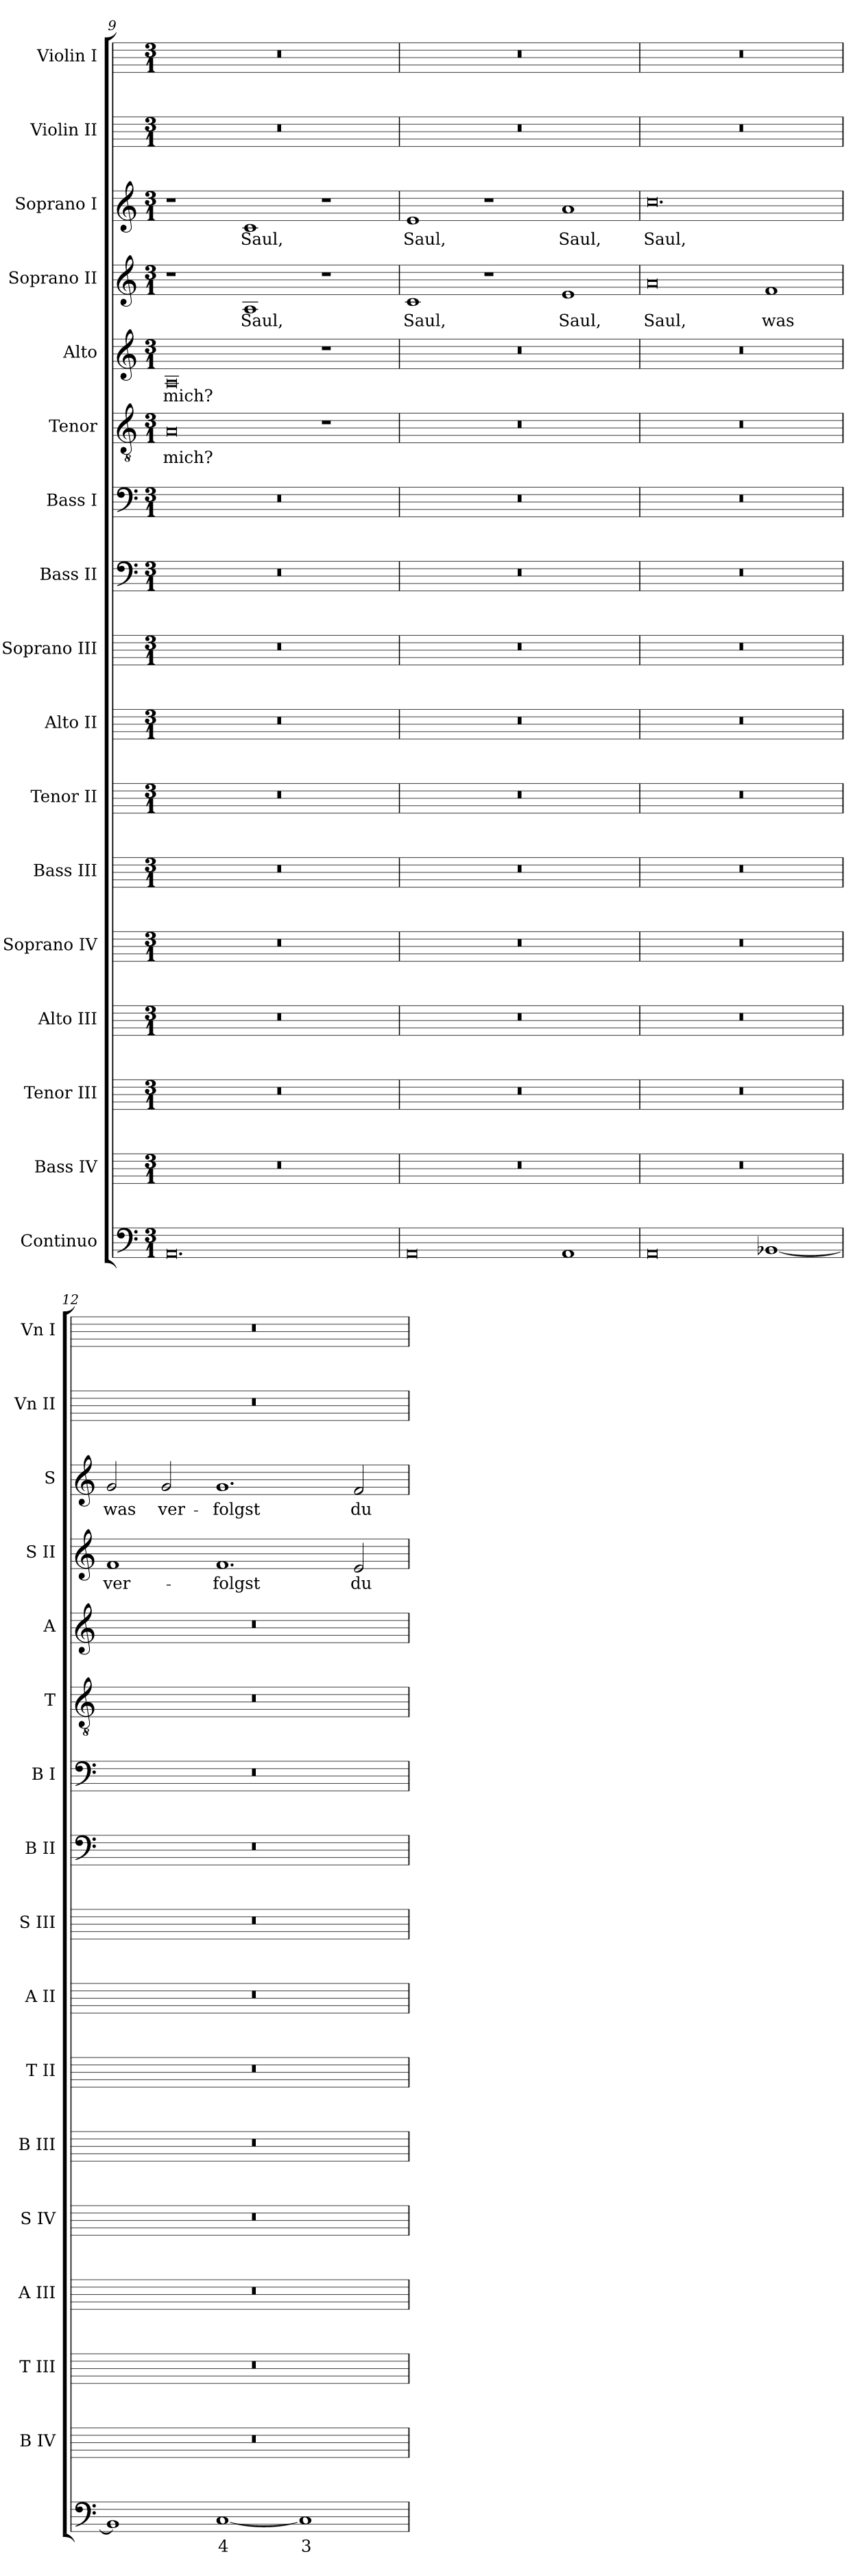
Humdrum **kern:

**kern	**text	**kern	**kern	**kern	**kern	**kern	**kern	**kern	**kern	**kern	**kern	**kern	**text	**kern	**text	**kern	**text	**kern	**text	**kern	**kern
*part17	*part17	*part16	*part15	*part14	*part13	*part12	*part11	*part10	*part9	*part8	*part7	*part6	*part6	*part5	*part5	*part4	*part4	*part3	*part3	*part2	*part1
*staff17	*staff17	*staff16	*staff15	*staff14	*staff13	*staff12	*staff11	*staff10	*staff9	*staff8	*staff7	*staff6	*staff6	*staff5	*staff5	*staff4	*staff4	*staff3	*staff3	*staff2	*staff1
*I"Continuo	*	*I"Bass IV	*I"Tenor III	*I"Alto III	*I"Soprano IV	*I"Bass III	*I"Tenor II	*I"Alto II	*I"Soprano III	*I"Bass II	*I"Bass I	*I"Tenor	*	*I"Alto	*	*I"Soprano II	*	*I"Soprano I	*	*I"Violin II	*I"Violin I
*	*	*I'B IV	*I'T III	*I'A III	*I'S IV	*I'B III	*I'T II	*I'A II	*I'S III	*I'B II	*I'B I	*I'T	*	*I'A	*	*I'S II	*	*I'S	*	*I'Vn II	*I'Vn I
*clefF4	*	*	*	*	*	*	*	*	*	*clefF4	*clefF4	*clefGv2	*	*clefG2	*	*clefG2	*	*clefG2	*	*	*
*	*	*	*	*	*ITrd1c2	*	*	*	*ITrd1c2	*	*	*	*	*	*	*	*	*	*	*	*
*k[]	*	*	*	*	*	*	*	*	*	*k[]	*k[]	*k[]	*	*k[]	*	*k[]	*	*k[]	*	*	*
*C:	*	*	*	*	*	*	*	*	*	*C:	*C:	*C:	*	*C:	*	*C:	*	*C:	*	*	*
*M3/1	*	*M3/1	*M3/1	*M3/1	*M3/1	*M3/1	*M3/1	*M3/1	*M3/1	*M3/1	*M3/1	*M3/1	*	*M3/1	*	*M3/1	*	*M3/1	*	*M3/1	*M3/1
=9	=9	=9	=9	=9	=9	=9	=9	=9	=9	=9	=9	=9	=9	=9	=9	=9	=9	=9	=9	=9	=9
!	!	!	!	!	!	!	!	!	!	!	!	!	!LO:LY:b	!	!LO:LY:b	!	!	!	!	!	!
0.AA	.	0.r	0.r	0.r	0.r	0.r	0.r	0.r	0.r	0.r	0.r	0A	mich?	0A	mich?	1r	.	1r	.	0.r	0.r
!	!	!	!	!	!	!	!	!	!	!	!	!	!	!	!	!	!LO:LY:b	!	!LO:LY:b	!	!
.	.	.	.	.	.	.	.	.	.	.	.	.	.	.	.	1A	Saul,	1c	Saul,	.	.
.	.	.	.	.	.	.	.	.	.	.	.	1r	.	1r	.	1r	.	1r	.	.	.
=10	=10	=10	=10	=10	=10	=10	=10	=10	=10	=10	=10	=10	=10	=10	=10	=10	=10	=10	=10	=10	=10
!	!	!	!	!	!	!	!	!	!	!	!	!LO:N:vis=0	!	!LO:N:vis=0	!	!	!LO:LY:b	!	!LO:LY:b	!	!
0AA	.	0.r	0.r	0.r	0.r	0.r	0.r	0.r	0.r	0.r	0.r	0.r	.	0.r	.	1c	Saul,	1e	Saul,	0.r	0.r
.	.	.	.	.	.	.	.	.	.	.	.	.	.	.	.	1r	.	1r	.	.	.
!	!	!	!	!	!	!	!	!	!	!	!	!	!	!	!	!	!LO:LY:b	!	!LO:LY:b	!	!
1AA	.	.	.	.	.	.	.	.	.	.	.	.	.	.	.	1e	Saul,	1a	Saul,	.	.
=11	=11	=11	=11	=11	=11	=11	=11	=11	=11	=11	=11	=11	=11	=11	=11	=11	=11	=11	=11	=11	=11
!	!	!	!	!	!	!	!	!	!	!	!	!LO:N:vis=0	!	!LO:N:vis=0	!	!	!LO:LY:b	!	!LO:LY:b	!	!
0AA	.	0.r	0.r	0.r	0.r	0.r	0.r	0.r	0.r	0.r	0.r	0.r	.	0.r	.	0a	Saul,	0.cc	Saul,	0.r	0.r
!	!	!	!	!	!	!	!	!	!	!	!	!	!	!	!	!	!LO:LY:b	!	!	!	!
[1BB-X	.	.	.	.	.	.	.	.	.	.	.	.	.	.	.	1f	was	.	.	.	.
=12	=12	=12	=12	=12	=12	=12	=12	=12	=12	=12	=12	=12	=12	=12	=12	=12	=12	=12	=12	=12	=12
!	!	!	!	!	!	!	!	!	!	!	!	!LO:N:vis=0	!	!LO:N:vis=0	!	!	!LO:LY:b	!	!LO:LY:b	!	!
1BB-]	.	0.r	0.r	0.r	0.r	0.r	0.r	0.r	0.r	0.r	0.r	0.r	.	0.r	.	1f	ver-	2g	was	0.r	0.r
!	!	!	!	!	!	!	!	!	!	!	!	!	!	!	!	!	!	!	!LO:LY:b	!	!
.	.	.	.	.	.	.	.	.	.	.	.	.	.	.	.	.	.	2g	ver-	.	.
!	!LO:LY:b	!	!	!	!	!	!	!	!	!	!	!	!	!	!	!	!LO:LY:b	!	!LO:LY:b	!	!
[1C	4	.	.	.	.	.	.	.	.	.	.	.	.	.	.	1.f	-folgst	1.g	-folgst	.	.
!	!LO:LY:b	!	!	!	!	!	!	!	!	!	!	!	!	!	!	!	!	!	!	!	!
1C]	3	.	.	.	.	.	.	.	.	.	.	.	.	.	.	.	.	.	.	.	.
!	!	!	!	!	!	!	!	!	!	!	!	!	!	!	!	!	!LO:LY:b	!	!LO:LY:b	!	!
.	.	.	.	.	.	.	.	.	.	.	.	.	.	.	.	2e	du	2f	du	.	.
=	=	=	=	=	=	=	=	=	=	=	=	=	=	=	=	=	=	=	=	=	=
*-	*-	*-	*-	*-	*-	*-	*-	*-	*-	*-	*-	*-	*-	*-	*-	*-	*-	*-	*-	*-	*-
